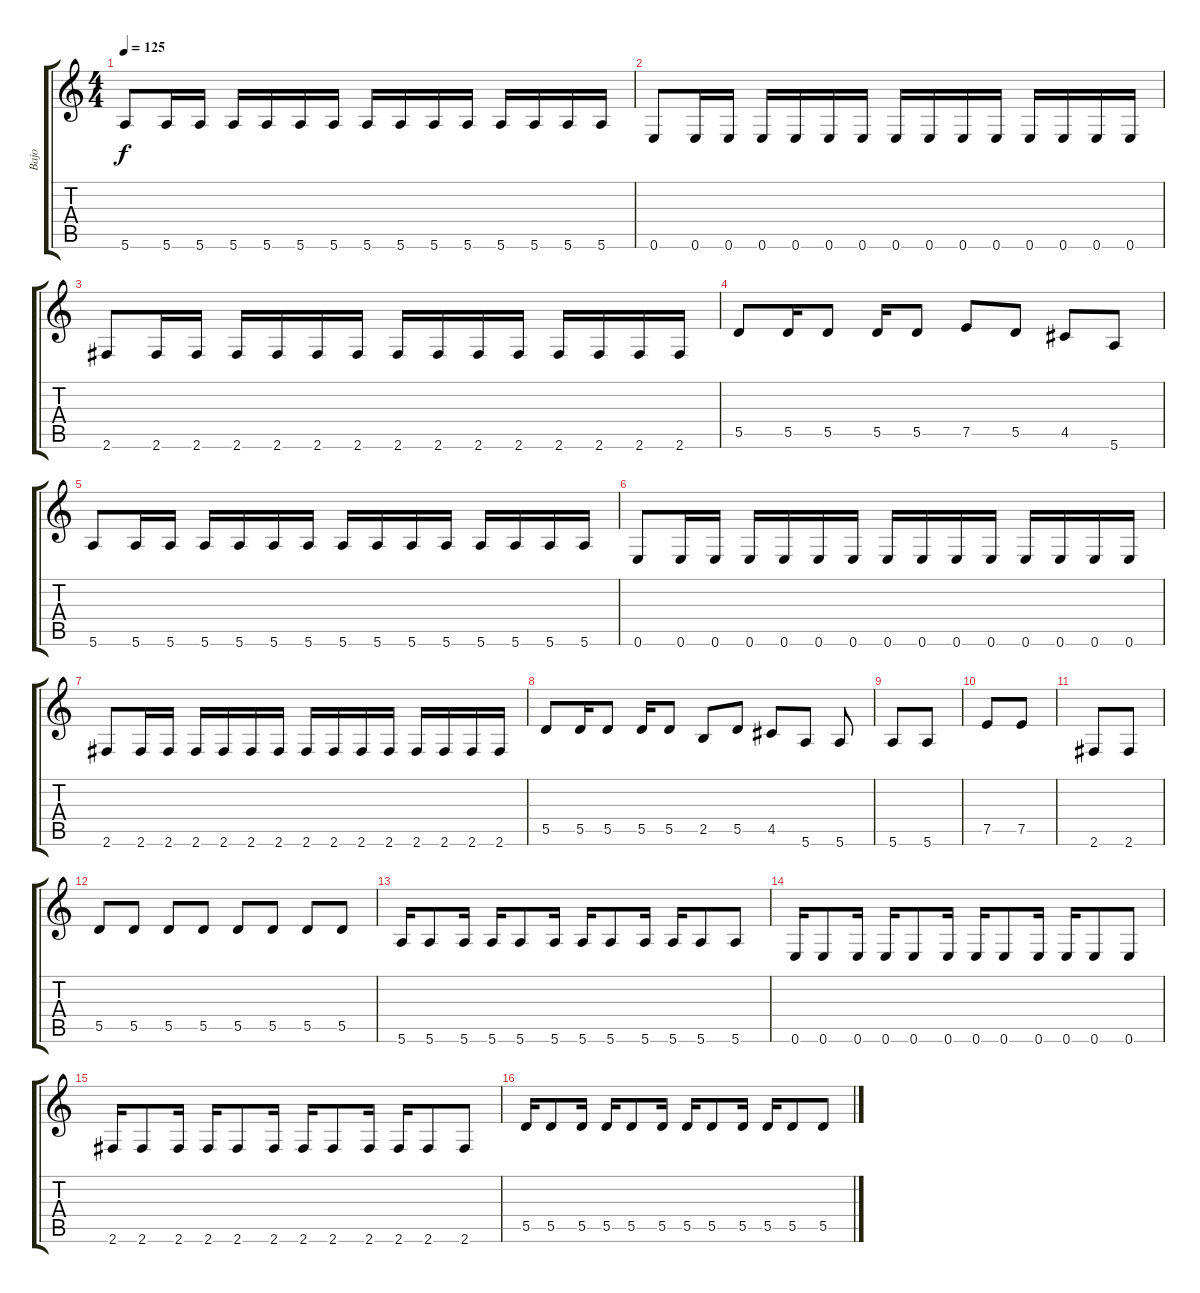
\track ("Bajo" "Bajo") {instrument electricbasspick}
\staff {score tabs}
\tuning (E4 B3 G3 D3 A2 E2) {hide}
\ts (4 4)
\tempo 125
\clef g2
\ks c
5.6.8{dy f} 5.6.16 5.6.16 5.6.16 5.6.16 5.6.16 5.6.16 5.6.16 5.6.16 5.6.16 5.6.16 5.6.16 5.6.16 5.6.16 5.6.16 |
0.6.8 0.6.16 0.6.16 0.6.16 0.6.16 0.6.16 0.6.16 0.6.16 0.6.16 0.6.16 0.6.16 0.6.16 0.6.16 0.6.16 0.6.16 |
2.6.8 2.6.16 2.6.16 2.6.16 2.6.16 2.6.16 2.6.16 2.6.16 2.6.16 2.6.16 2.6.16 2.6.16 2.6.16 2.6.16 2.6.16 |
5.5.8 5.5.16 5.5.8 5.5.16 5.5.8 7.5.8 5.5.8 4.5.8 5.6.8 |
5.6.8 5.6.16 5.6.16 5.6.16 5.6.16 5.6.16 5.6.16 5.6.16 5.6.16 5.6.16 5.6.16 5.6.16 5.6.16 5.6.16 5.6.16 |
0.6.8 0.6.16 0.6.16 0.6.16 0.6.16 0.6.16 0.6.16 0.6.16 0.6.16 0.6.16 0.6.16 0.6.16 0.6.16 0.6.16 0.6.16 |
2.6.8 2.6.16 2.6.16 2.6.16 2.6.16 2.6.16 2.6.16 2.6.16 2.6.16 2.6.16 2.6.16 2.6.16 2.6.16 2.6.16 2.6.16 |
5.5.8 5.5.16 5.5.8 5.5.16 5.5.8 2.5.8 5.5.8 4.5.8 5.6.8 5.6.8 |
5.6.8 5.6.8 |
7.5.8 7.5.8 |
2.6.8 2.6.8 |
5.5.8 5.5.8 5.5.8 5.5.8 5.5.8 5.5.8 5.5.8 5.5.8 |
5.6.16 5.6.8 5.6.16 5.6.16 5.6.8 5.6.16 5.6.16 5.6.8 5.6.16 5.6.16 5.6.8 5.6.8 |
0.6.16 0.6.8 0.6.16 0.6.16 0.6.8 0.6.16 0.6.16 0.6.8 0.6.16 0.6.16 0.6.8 0.6.8 |
2.6.16 2.6.8 2.6.16 2.6.16 2.6.8 2.6.16 2.6.16 2.6.8 2.6.16 2.6.16 2.6.8 2.6.8 |
5.5.16 5.5.8 5.5.16 5.5.16 5.5.8 5.5.16 5.5.16 5.5.8 5.5.16 5.5.16 5.5.8 5.5.8
